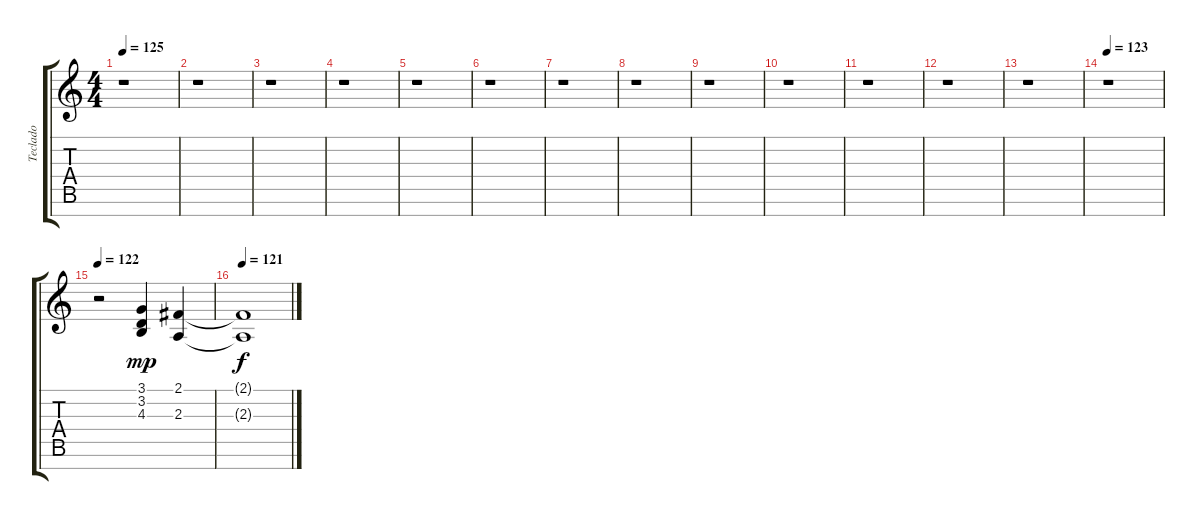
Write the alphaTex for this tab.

\track ("Teclado" "Teclado") {instrument stringensemble1}
\staff {score tabs}
\tuning (E4 B3 G3 D3 A2 E2 B1) {hide}
\ts (4 4)
\tempo 125
\clef g2
\ks c
r.1{dy mp} |
r.1 |
r.1 |
r.1 |
r.1 |
r.1 |
r.1 |
r.1 |
r.1 |
r.1 |
r.1 |
r.1 |
r.1 |
\tempo 123
r.1 |
\tempo 122
r.2 (3.1 3.2 4.3).4 (2.1 2.3).4{volume 16} |
\tempo 121
(2.1{t} 2.3{t}).1{dy f}
